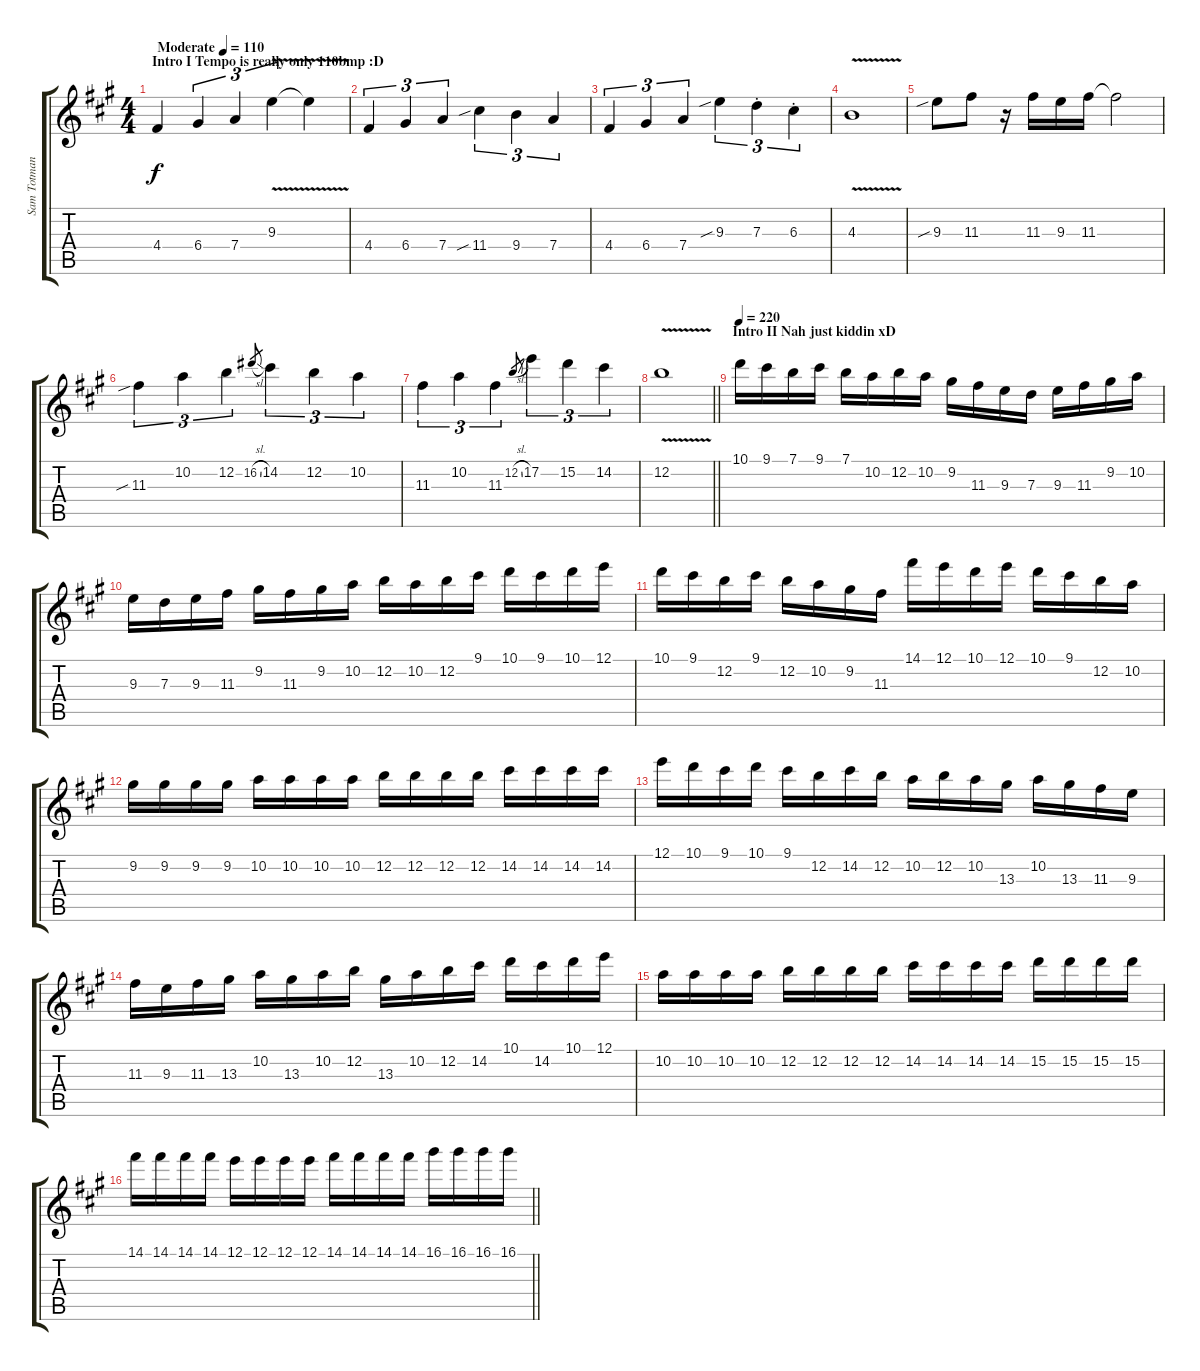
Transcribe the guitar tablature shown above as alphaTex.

\track ("Sam Totman I" "Sam Totman") {instrument overdrivenguitar}
\staff {score tabs}
\tuning (E4 B3 G3 D3 A2 E2) {hide}
\ts (4 4)
\section ("" "Intro I Tempo is really only 110bmp :D")
\tempo (110 "Moderate")
\clef g2
\ks a
4.4.4{dy f volume 15 instrument overdrivenguitar} 6.4.4{tu (3 2)} 7.4.4{tu (3 2)} 9.3{v}.4{tu (3 2)} 9.3{t}.4 |
4.4.4{tu (3 2)} 6.4.4{tu (3 2)} 7.4.4{tu (3 2)} 11.4{sib}.4{tu (3 2)} 9.4.4{tu (3 2)} 7.4.4{tu (3 2)} |
4.4.4{tu (3 2)} 6.4.4{tu (3 2)} 7.4.4{tu (3 2)} 9.3{sib}.4{tu (3 2)} 7.3{st}.4{tu (3 2)} 6.3{st}.4{tu (3 2)} |
4.3{v}.1 |
9.3{sib}.8 11.3.8 r.16 11.3.16 9.3.16 11.3.16 11.3{t}.2 |
11.3{sib}.4{tu (3 2)} 10.2.4{tu (3 2)} 12.2.4{tu (3 2)} 16.2{sl}.8{gr} 14.2.4{tu (3 2)} 12.2.4{tu (3 2)} 10.2.4{tu (3 2)} |
11.3.4{tu (3 2)} 10.2.4{tu (3 2)} 11.3.4{tu (3 2)} 12.2{sl}.8{gr} 17.2.4{tu (3 2)} 15.2.4{tu (3 2)} 14.2.4{tu (3 2)} |
\barLineRight lightlight
12.2{v}.1 |
\section ("" "Intro II Nah just kiddin xD")
\tempo 220
10.1.16 9.1.16 7.1.16 9.1.16 7.1.16 10.2.16 12.2.16 10.2.16 9.2.16 11.3.16 9.3.16 7.3.16 9.3.16 11.3.16 9.2.16 10.2.16 |
9.3.16 7.3.16 9.3.16 11.3.16 9.2.16 11.3.16 9.2.16 10.2.16 12.2.16 10.2.16 12.2.16 9.1.16 10.1.16 9.1.16 10.1.16 12.1.16 |
10.1.16 9.1.16 12.2.16 9.1.16 12.2.16 10.2.16 9.2.16 11.3.16 14.1.16 12.1.16 10.1.16 12.1.16 10.1.16 9.1.16 12.2.16 10.2.16 |
9.2.16 9.2.16 9.2.16 9.2.16 10.2.16 10.2.16 10.2.16 10.2.16 12.2.16 12.2.16 12.2.16 12.2.16 14.2.16 14.2.16 14.2.16 14.2.16 |
12.1.16 10.1.16 9.1.16 10.1.16 9.1.16 12.2.16 14.2.16 12.2.16 10.2.16 12.2.16 10.2.16 13.3.16 10.2.16 13.3.16 11.3.16 9.3.16 |
11.3.16 9.3.16 11.3.16 13.3.16 10.2.16 13.3.16 10.2.16 12.2.16 13.3.16 10.2.16 12.2.16 14.2.16 10.1.16 14.2.16 10.1.16 12.1.16 |
10.2.16 10.2.16 10.2.16 10.2.16 12.2.16 12.2.16 12.2.16 12.2.16 14.2.16 14.2.16 14.2.16 14.2.16 15.2.16 15.2.16 15.2.16 15.2.16 |
\barLineRight lightlight
14.1.16 14.1.16 14.1.16 14.1.16 12.1.16 12.1.16 12.1.16 12.1.16 14.1.16 14.1.16 14.1.16 14.1.16 16.1.16 16.1.16 16.1.16 16.1.16
